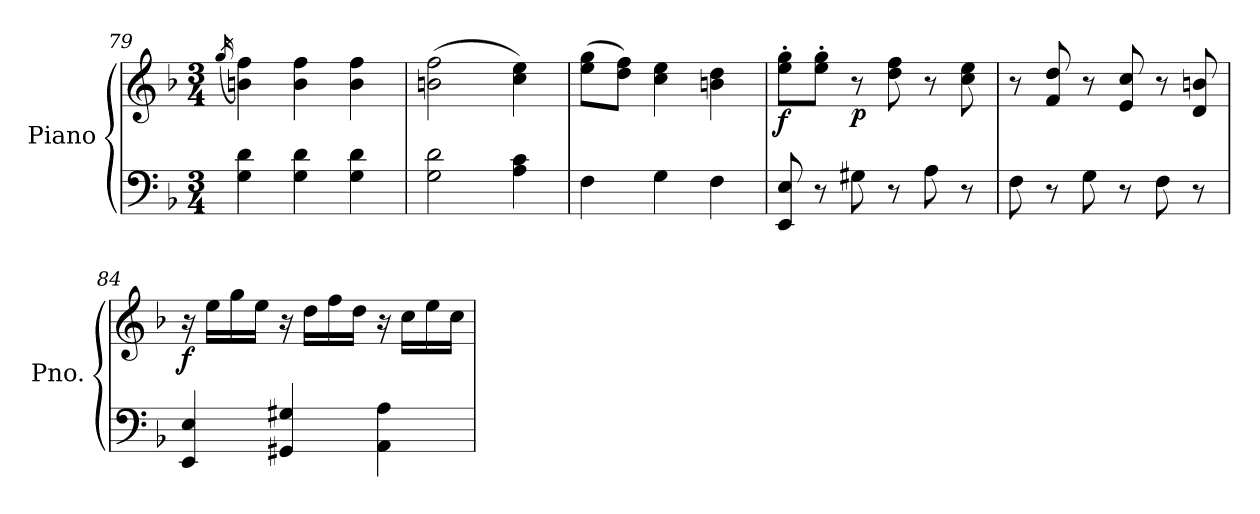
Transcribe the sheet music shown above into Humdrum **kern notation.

**kern	**kern	**dynam
*part1	*part1	*part1
*staff2	*staff1	*staff1/2
*I"Piano	*	*
*I'Pno.	*	*
*clefF4	*clefG2	*
*k[b-]	*k[b-]	*
*M3/4	*M3/4	*
=79	=79	=79
.	(<16qgg!/	.
4G\ 4d\	4bn\ 4ff\)	.
4G\ 4d\	4b\ 4ff\	.
4G\ 4d\	4b\ 4ff\	.
=80	=80	=80
2G\ 2d\	(>2bn\ 2ff\	.
4A\ 4c\	4cc\ 4ee\)	.
=81	=81	=81
4F\	(>8ee\ 8gg\L	.
.	8dd\ 8ff\J)	.
4G\	4cc\ 4ee\	.
4F\	4bn\ 4dd\	.
=82	=82	=82
!	!	!LO:DY:b
8EE/ 8E/	8ee\' 8gg\'L	f
8r	8ee\' 8gg\'J	.
!	!	!LO:DY:b
8G#X\	8r	p
8r	8dd\ 8ff\	.
8A\	8r	.
8r	8cc\ 8ee\	.
=83	=83	=83
8F\	8r	.
8r	8f/ 8dd/	.
8G\	8r	.
8r	8e/ 8cc/	.
8F\	8r	.
8r	8d/ 8bn/	.
!!LO:LB:g=z
=84	=84	=84
!	!	!LO:DY:b
4EE/ 4E/	16r	f
.	16ee\LL	.
.	16gg\	.
.	16ee\JJ	.
4GG#X/ 4G#X/	16r	.
.	16dd\LL	.
.	16ff\	.
.	16dd\JJ	.
4AA\ 4A\	16r	.
.	16cc\LL	.
.	16ee\	.
.	16cc\JJ	.
=	=	=
*-	*-	*-
